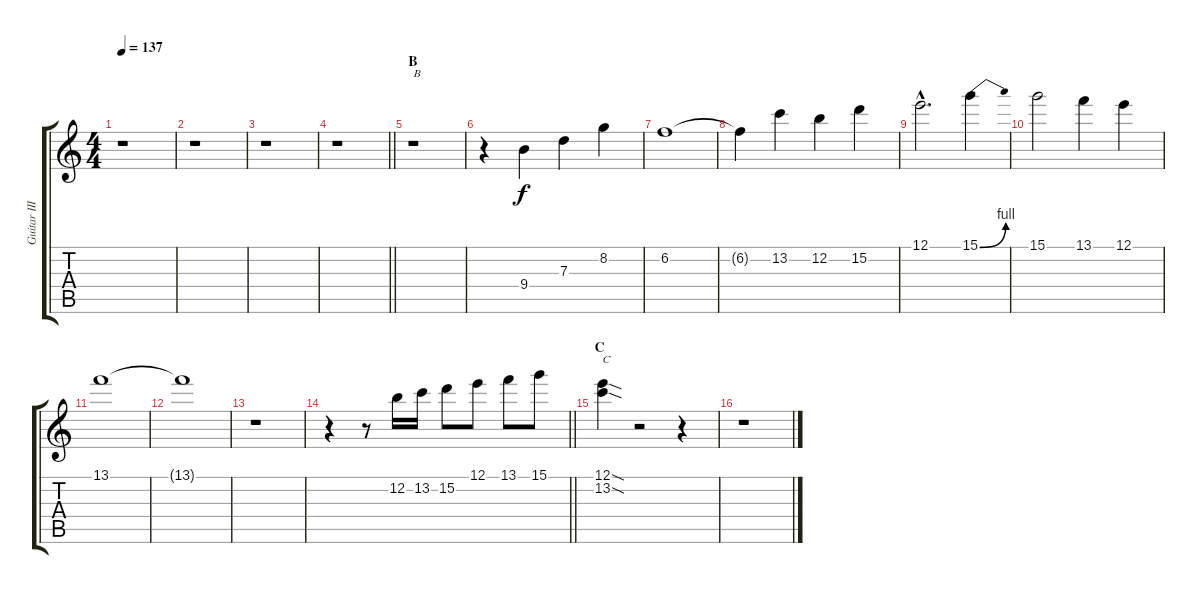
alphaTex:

\track ("Guitar III" "Guitar III") {instrument overdrivenguitar}
\staff {score tabs}
\tuning (E4 B3 G3 D3 A2 E2) {hide}
\ts (4 4)
\tempo 137
\clef g2
\ks c
r.1{dy f} |
r.1 |
r.1 |
\barLineRight lightlight
r.1 |
\section ("" "B")
r.1{txt "B"} |
r.4 9.4.4 7.3.4 8.2.4 |
6.2.1 |
6.2{t}.4 13.2.4 12.2.4 15.2.4 |
12.1{hac}.2{d} 15.1{be (bend 0 0 60 4)}.4 |
15.1.2 13.1.4 12.1.4 |
13.1.1 |
13.1{t}.1 |
r.1 |
\barLineRight lightlight
r.4 r.8 12.2.16 13.2.16 15.2.8 12.1.8 13.1.8 15.1.8 |
\section ("" "C")
(12.1{sod} 13.2{sod}).4{txt "C"} r.2 r.4 |
r.1
